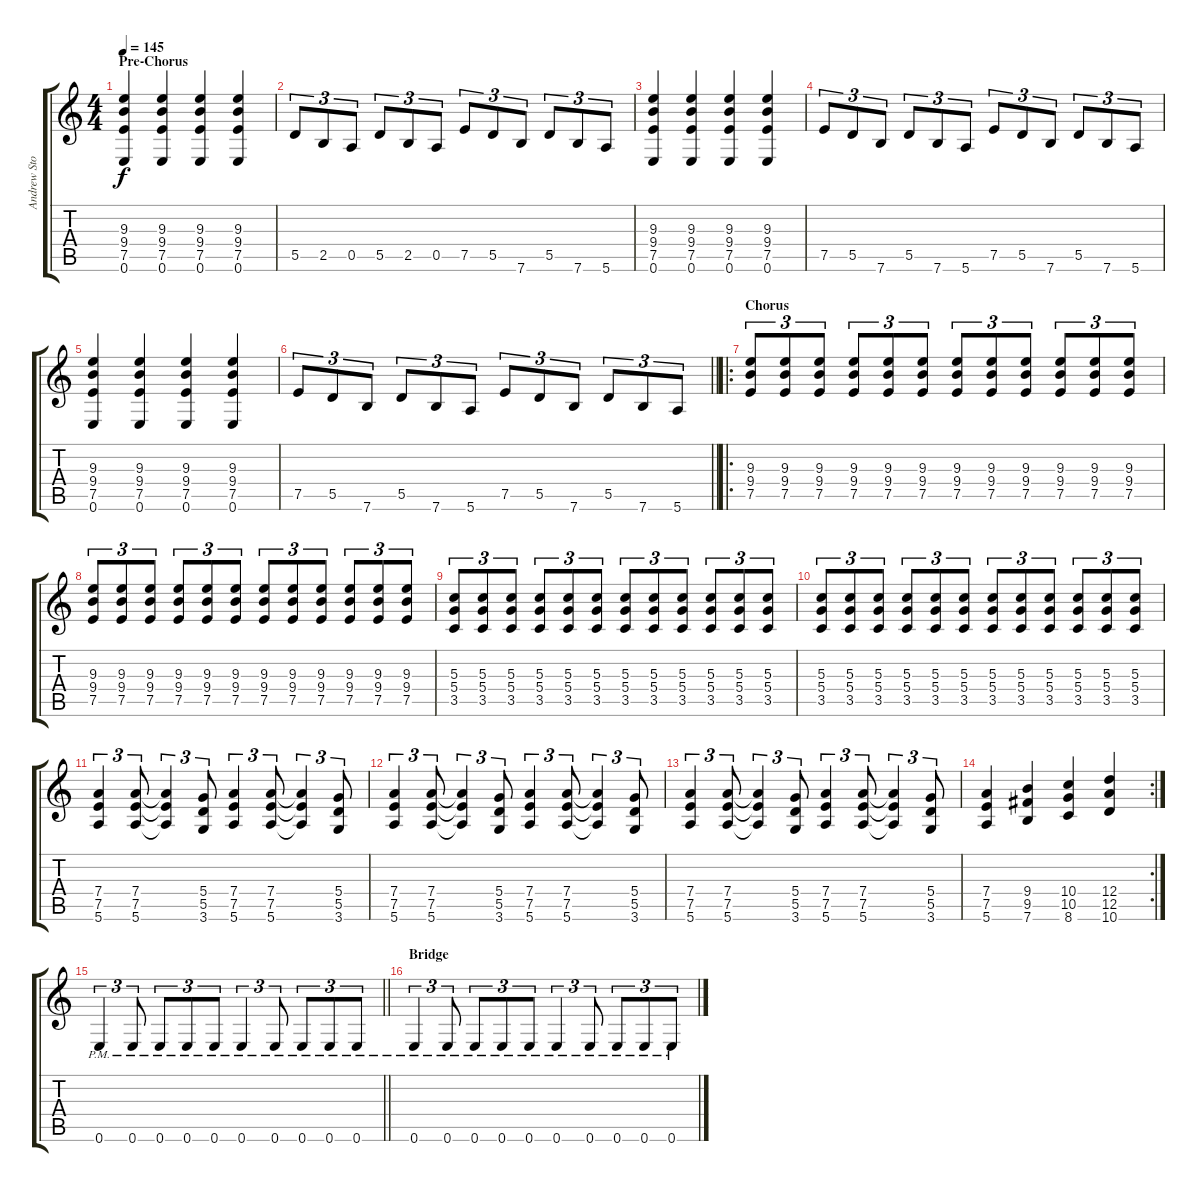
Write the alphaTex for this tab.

\track ("Andrew Stockdale" "Andrew Sto") {instrument overdrivenguitar}
\staff {score tabs}
\tuning (E4 B3 G3 D3 A2 E2) {hide}
\ts (4 4)
\section ("" "Pre-Chorus")
\tempo 145
\clef g2
\ks c
(9.3 9.4 7.5 0.6).4{dy f} (9.3 9.4 7.5 0.6).4 (9.3 9.4 7.5 0.6).4 (9.3 9.4 7.5 0.6).4 |
5.5.8{tu (3 2)} 2.5.8{tu (3 2)} 0.5.8{tu (3 2)} 5.5.8{tu (3 2)} 2.5.8{tu (3 2)} 0.5.8{tu (3 2)} 7.5.8{tu (3 2)} 5.5.8{tu (3 2)} 7.6.8{tu (3 2)} 5.5.8{tu (3 2)} 7.6.8{tu (3 2)} 5.6.8{tu (3 2)} |
(9.3 9.4 7.5 0.6).4 (9.3 9.4 7.5 0.6).4 (9.3 9.4 7.5 0.6).4 (9.3 9.4 7.5 0.6).4 |
7.5.8{tu (3 2)} 5.5.8{tu (3 2)} 7.6.8{tu (3 2)} 5.5.8{tu (3 2)} 7.6.8{tu (3 2)} 5.6.8{tu (3 2)} 7.5.8{tu (3 2)} 5.5.8{tu (3 2)} 7.6.8{tu (3 2)} 5.5.8{tu (3 2)} 7.6.8{tu (3 2)} 5.6.8{tu (3 2)} |
(9.3 9.4 7.5 0.6).4 (9.3 9.4 7.5 0.6).4 (9.3 9.4 7.5 0.6).4 (9.3 9.4 7.5 0.6).4 |
\barLineRight lightlight
7.5.8{tu (3 2)} 5.5.8{tu (3 2)} 7.6.8{tu (3 2)} 5.5.8{tu (3 2)} 7.6.8{tu (3 2)} 5.6.8{tu (3 2)} 7.5.8{tu (3 2)} 5.5.8{tu (3 2)} 7.6.8{tu (3 2)} 5.5.8{tu (3 2)} 7.6.8{tu (3 2)} 5.6.8{tu (3 2)} |
\ro
\section ("" "Chorus")
(9.3 9.4 7.5).8{tu (3 2)} (9.3 9.4 7.5).8{tu (3 2)} (9.3 9.4 7.5).8{tu (3 2)} (9.3 9.4 7.5).8{tu (3 2)} (9.3 9.4 7.5).8{tu (3 2)} (9.3 9.4 7.5).8{tu (3 2)} (9.3 9.4 7.5).8{tu (3 2)} (9.3 9.4 7.5).8{tu (3 2)} (9.3 9.4 7.5).8{tu (3 2)} (9.3 9.4 7.5).8{tu (3 2)} (9.3 9.4 7.5).8{tu (3 2)} (9.3 9.4 7.5).8{tu (3 2)} |
(9.3 9.4 7.5).8{tu (3 2)} (9.3 9.4 7.5).8{tu (3 2)} (9.3 9.4 7.5).8{tu (3 2)} (9.3 9.4 7.5).8{tu (3 2)} (9.3 9.4 7.5).8{tu (3 2)} (9.3 9.4 7.5).8{tu (3 2)} (9.3 9.4 7.5).8{tu (3 2)} (9.3 9.4 7.5).8{tu (3 2)} (9.3 9.4 7.5).8{tu (3 2)} (9.3 9.4 7.5).8{tu (3 2)} (9.3 9.4 7.5).8{tu (3 2)} (9.3 9.4 7.5).8{tu (3 2)} |
(5.3 5.4 3.5).8{tu (3 2)} (5.3 5.4 3.5).8{tu (3 2)} (5.3 5.4 3.5).8{tu (3 2)} (5.3 5.4 3.5).8{tu (3 2)} (5.3 5.4 3.5).8{tu (3 2)} (5.3 5.4 3.5).8{tu (3 2)} (5.3 5.4 3.5).8{tu (3 2)} (5.3 5.4 3.5).8{tu (3 2)} (5.3 5.4 3.5).8{tu (3 2)} (5.3 5.4 3.5).8{tu (3 2)} (5.3 5.4 3.5).8{tu (3 2)} (5.3 5.4 3.5).8{tu (3 2)} |
(5.3 5.4 3.5).8{tu (3 2)} (5.3 5.4 3.5).8{tu (3 2)} (5.3 5.4 3.5).8{tu (3 2)} (5.3 5.4 3.5).8{tu (3 2)} (5.3 5.4 3.5).8{tu (3 2)} (5.3 5.4 3.5).8{tu (3 2)} (5.3 5.4 3.5).8{tu (3 2)} (5.3 5.4 3.5).8{tu (3 2)} (5.3 5.4 3.5).8{tu (3 2)} (5.3 5.4 3.5).8{tu (3 2)} (5.3 5.4 3.5).8{tu (3 2)} (5.3 5.4 3.5).8{tu (3 2)} |
(7.4 7.5 5.6).4{tu (3 2)} (7.4 7.5 5.6).8{tu (3 2)} (7.4{t} 7.5{t} 5.6{t}).4{tu (3 2)} (5.4 5.5 3.6).8{tu (3 2)} (7.4 7.5 5.6).4{tu (3 2)} (7.4 7.5 5.6).8{tu (3 2)} (7.4{t} 7.5{t} 5.6{t}).4{tu (3 2)} (5.4 5.5 3.6).8{tu (3 2)} |
(7.4 7.5 5.6).4{tu (3 2)} (7.4 7.5 5.6).8{tu (3 2)} (7.4{t} 7.5{t} 5.6{t}).4{tu (3 2)} (5.4 5.5 3.6).8{tu (3 2)} (7.4 7.5 5.6).4{tu (3 2)} (7.4 7.5 5.6).8{tu (3 2)} (7.4{t} 7.5{t} 5.6{t}).4{tu (3 2)} (5.4 5.5 3.6).8{tu (3 2)} |
(7.4 7.5 5.6).4{tu (3 2)} (7.4 7.5 5.6).8{tu (3 2)} (7.4{t} 7.5{t} 5.6{t}).4{tu (3 2)} (5.4 5.5 3.6).8{tu (3 2)} (7.4 7.5 5.6).4{tu (3 2)} (7.4 7.5 5.6).8{tu (3 2)} (7.4{t} 7.5{t} 5.6{t}).4{tu (3 2)} (5.4 5.5 3.6).8{tu (3 2)} |
\rc 2
(7.4 7.5 5.6).4 (9.4 9.5 7.6).4 (10.4 10.5 8.6).4 (12.4 12.5 10.6).4 |
\barLineRight lightlight
0.6{pm}.4{tu (3 2)} 0.6{pm}.8{tu (3 2)} 0.6{pm}.8{tu (3 2)} 0.6{pm}.8{tu (3 2)} 0.6{pm}.8{tu (3 2)} 0.6{pm}.4{tu (3 2)} 0.6{pm}.8{tu (3 2)} 0.6{pm}.8{tu (3 2)} 0.6{pm}.8{tu (3 2)} 0.6{pm}.8{tu (3 2)} |
\section ("" "Bridge")
0.6{pm}.4{tu (3 2)} 0.6{pm}.8{tu (3 2)} 0.6{pm}.8{tu (3 2)} 0.6{pm}.8{tu (3 2)} 0.6{pm}.8{tu (3 2)} 0.6{pm}.4{tu (3 2)} 0.6{pm}.8{tu (3 2)} 0.6{pm}.8{tu (3 2)} 0.6{pm}.8{tu (3 2)} 0.6{pm}.8{tu (3 2)}
